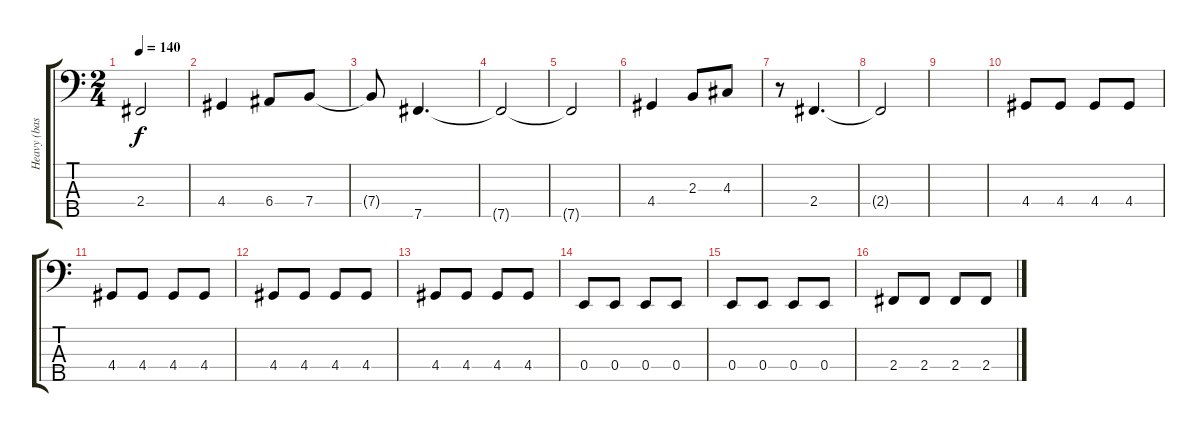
\track ("Heavy (base)" "Heavy (bas") {instrument slapbass1}
\staff {score tabs}
\tuning (G2 D2 A1 E1 B0) {hide}
\ts (2 4)
\tempo 140
\clef f4
\ks c
2.4{t}.2{dy f} |
4.4.4 6.4.8 7.4.8 |
7.4{t}.8 7.5.4{d} |
7.5{t}.2 |
7.5{t}.2 |
4.4.4 2.3.8 4.3.8 |
r.8 2.4.4{d} |
2.4{t}.2 |
|
4.4.8 4.4.8 4.4.8 4.4.8 |
4.4.8 4.4.8 4.4.8 4.4.8 |
4.4.8 4.4.8 4.4.8 4.4.8 |
4.4.8 4.4.8 4.4.8 4.4.8 |
0.4.8 0.4.8 0.4.8 0.4.8 |
0.4.8 0.4.8 0.4.8 0.4.8 |
2.4.8 2.4.8 2.4.8 2.4.8
